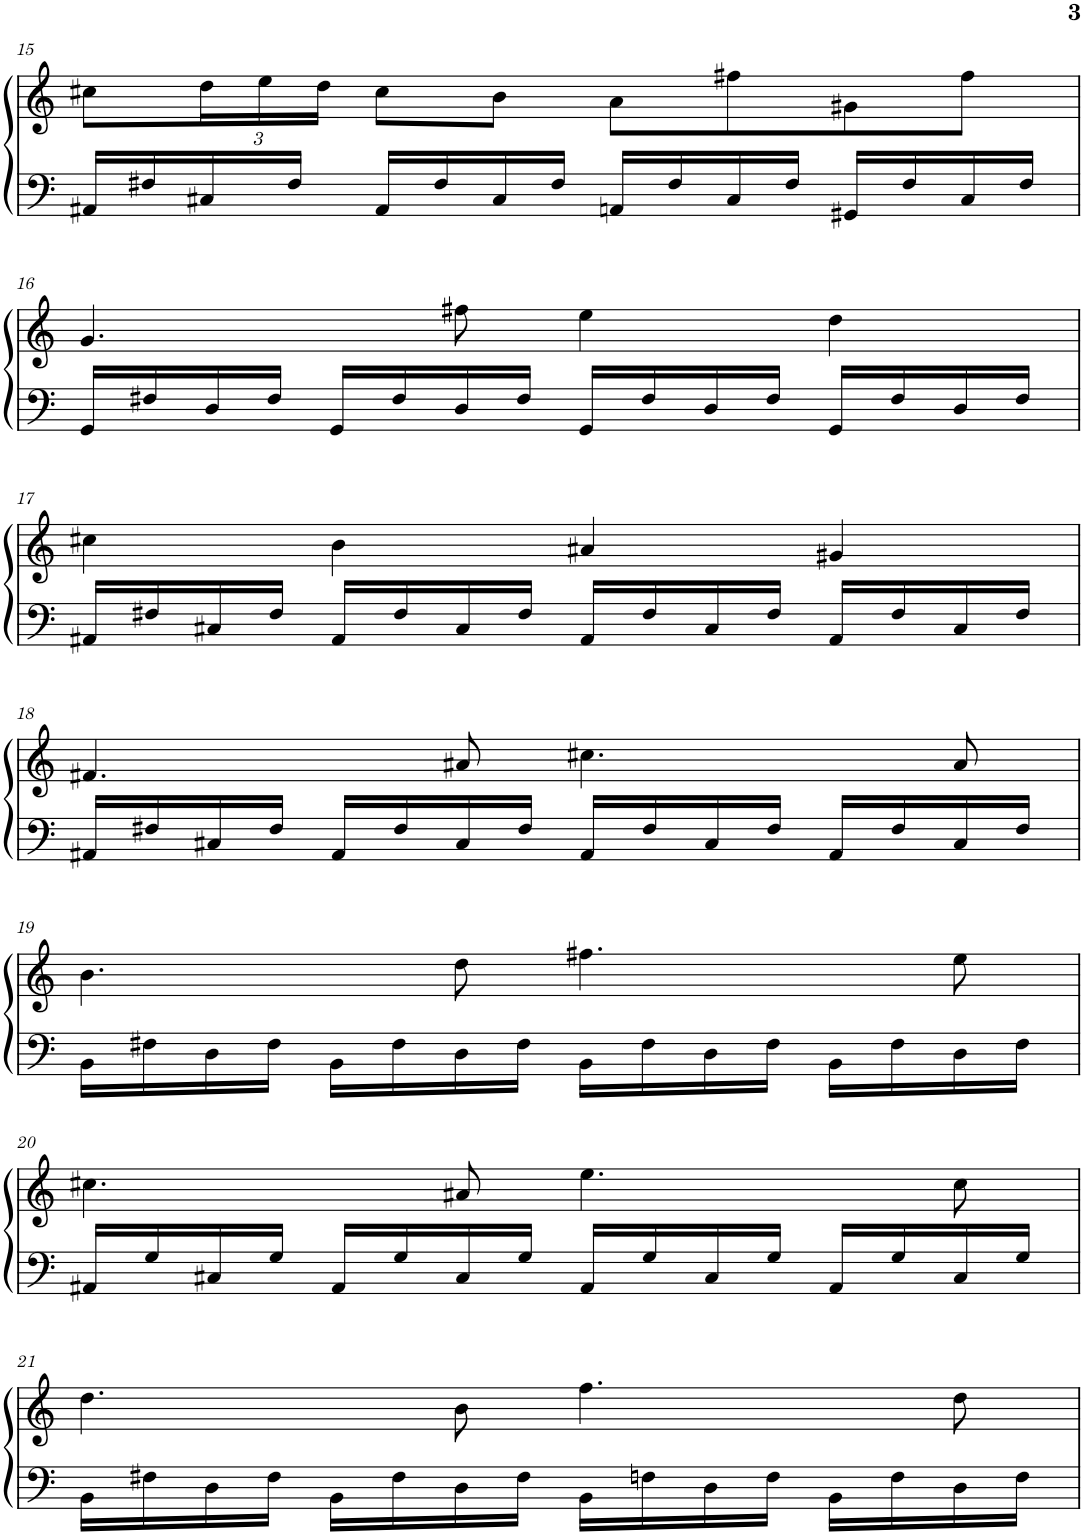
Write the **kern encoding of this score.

**kern	**kern
*part1	*part1
*staff2	*staff1
*I"Piano	*
*I'Pno.	*
!!LO:PB:g=z
*clefF4	*clefG2
*k[]	*k[]
*M4/4	*M4/4
=15	=15
16AA#X/LL	8cc#X\L
16F#X/	.
*	*Xbrackettup
16C#X/	24dd\L
.	24ee\
16F#/JJ	.
.	24dd\JJ
16AA#/LL	8cc#\L
16F#/	.
16C#/	8b\J
16F#/JJ	.
16AAn/LL	8a\L
16F#/	.
16C#/	8ff#X\
16F#/JJ	.
16GG#X/LL	8g#X\
16F#/	.
16C#/	8ff#\J
16F#/JJ	.
!!LO:LB:g=z
=16	=16
16GG/LL	4.g/
16F#X/	.
16D/	.
16F#/JJ	.
16GG/LL	.
16F#/	.
16D/	8ff#X\
16F#/JJ	.
16GG/LL	4ee\
16F#/	.
16D/	.
16F#/JJ	.
16GG/LL	4dd\
16F#/	.
16D/	.
16F#/JJ	.
!!LO:LB:g=z
=17	=17
16AA#X/LL	4cc#X\
16F#X/	.
16C#X/	.
16F#/JJ	.
16AA#/LL	4b\
16F#/	.
16C#/	.
16F#/JJ	.
16AA#/LL	4a#X/
16F#/	.
16C#/	.
16F#/JJ	.
16AA#/LL	4g#X/
16F#/	.
16C#/	.
16F#/JJ	.
!!LO:LB:g=z
=18	=18
16AA#X/LL	4.f#X/
16F#X/	.
16C#X/	.
16F#/JJ	.
16AA#/LL	.
16F#/	.
16C#/	8a#X/
16F#/JJ	.
16AA#/LL	4.cc#X\
16F#/	.
16C#/	.
16F#/JJ	.
16AA#/LL	.
16F#/	.
16C#/	8a#/
16F#/JJ	.
!!LO:LB:g=z
=19	=19
16BB\LL	4.b\
16F#X\	.
16D\	.
16F#\JJ	.
16BB\LL	.
16F#\	.
16D\	8dd\
16F#\JJ	.
16BB\LL	4.ff#X\
16F#\	.
16D\	.
16F#\JJ	.
16BB\LL	.
16F#\	.
16D\	8ee\
16F#\JJ	.
!!LO:LB:g=z
=20	=20
16AA#X/LL	4.cc#X\
16G/	.
16C#X/	.
16G/JJ	.
16AA#/LL	.
16G/	.
16C#/	8a#X/
16G/JJ	.
16AA#/LL	4.ee\
16G/	.
16C#/	.
16G/JJ	.
16AA#/LL	.
16G/	.
16C#/	8cc#\
16G/JJ	.
!!LO:LB:g=z
=21	=21
16BB\LL	4.dd\
16F#X\	.
16D\	.
16F#\JJ	.
16BB\LL	.
16F#\	.
16D\	8b\
16F#\JJ	.
16BB\LL	4.ff\
16Fn\	.
16D\	.
16F\JJ	.
16BB\LL	.
16F\	.
16D\	8dd\
16F\JJ	.
=	=
*-	*-
